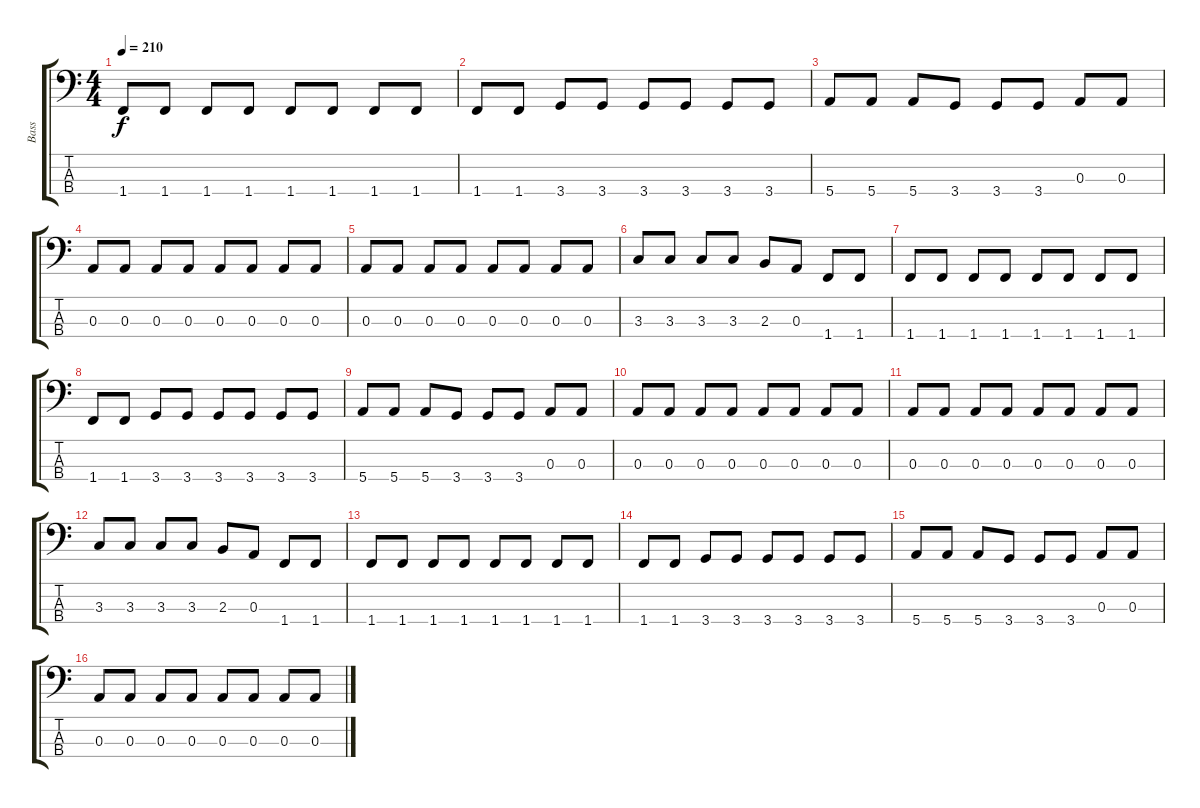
\track ("Bass" "Bass") {instrument electricbassfinger}
\staff {score tabs}
\tuning (G2 D2 A1 E1) {hide}
\ts (4 4)
\tempo 210
\clef f4
\ks c
1.4.8{dy f} 1.4.8 1.4.8 1.4.8 1.4.8 1.4.8 1.4.8 1.4.8 |
1.4.8 1.4.8 3.4.8 3.4.8 3.4.8 3.4.8 3.4.8 3.4.8 |
5.4.8 5.4.8 5.4.8 3.4.8 3.4.8 3.4.8 0.3.8 0.3.8 |
0.3.8 0.3.8 0.3.8 0.3.8 0.3.8 0.3.8 0.3.8 0.3.8 |
0.3.8 0.3.8 0.3.8 0.3.8 0.3.8 0.3.8 0.3.8 0.3.8 |
3.3.8 3.3.8 3.3.8 3.3.8 2.3.8 0.3.8 1.4.8 1.4.8 |
1.4.8 1.4.8 1.4.8 1.4.8 1.4.8 1.4.8 1.4.8 1.4.8 |
1.4.8 1.4.8 3.4.8 3.4.8 3.4.8 3.4.8 3.4.8 3.4.8 |
5.4.8 5.4.8 5.4.8 3.4.8 3.4.8 3.4.8 0.3.8 0.3.8 |
0.3.8 0.3.8 0.3.8 0.3.8 0.3.8 0.3.8 0.3.8 0.3.8 |
0.3.8 0.3.8 0.3.8 0.3.8 0.3.8 0.3.8 0.3.8 0.3.8 |
3.3.8 3.3.8 3.3.8 3.3.8 2.3.8 0.3.8 1.4.8 1.4.8 |
1.4.8 1.4.8 1.4.8 1.4.8 1.4.8 1.4.8 1.4.8 1.4.8 |
1.4.8 1.4.8 3.4.8 3.4.8 3.4.8 3.4.8 3.4.8 3.4.8 |
5.4.8 5.4.8 5.4.8 3.4.8 3.4.8 3.4.8 0.3.8 0.3.8 |
0.3.8 0.3.8 0.3.8 0.3.8 0.3.8 0.3.8 0.3.8 0.3.8
